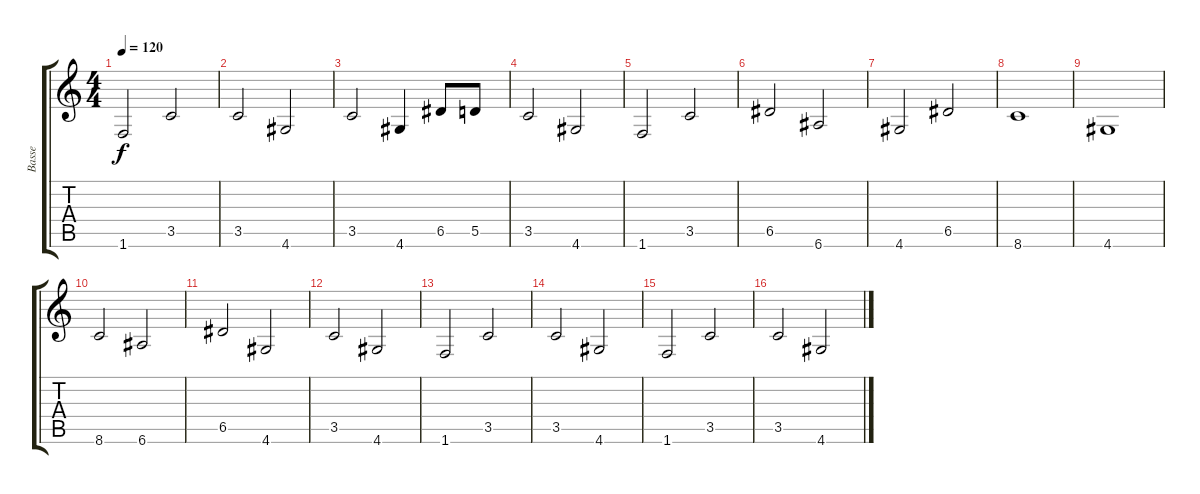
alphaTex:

\track ("Basse" "Basse") {instrument acousticbass}
\staff {score tabs}
\tuning (E4 B3 G3 D3 A2 E2) {hide}
\ts (4 4)
\tempo 120
\clef g2
\ks c
1.6.2{dy f} 3.5.2 |
3.5.2 4.6.2 |
3.5.2 4.6.4 6.5.8 5.5.8 |
3.5.2 4.6.2 |
1.6.2 3.5.2 |
6.5.2 6.6.2 |
4.6.2 6.5.2 |
8.6.1 |
4.6.1 |
8.6.2 6.6.2 |
6.5.2 4.6.2 |
3.5.2 4.6.2 |
1.6.2 3.5.2 |
3.5.2 4.6.2 |
1.6.2 3.5.2 |
3.5.2 4.6.2
